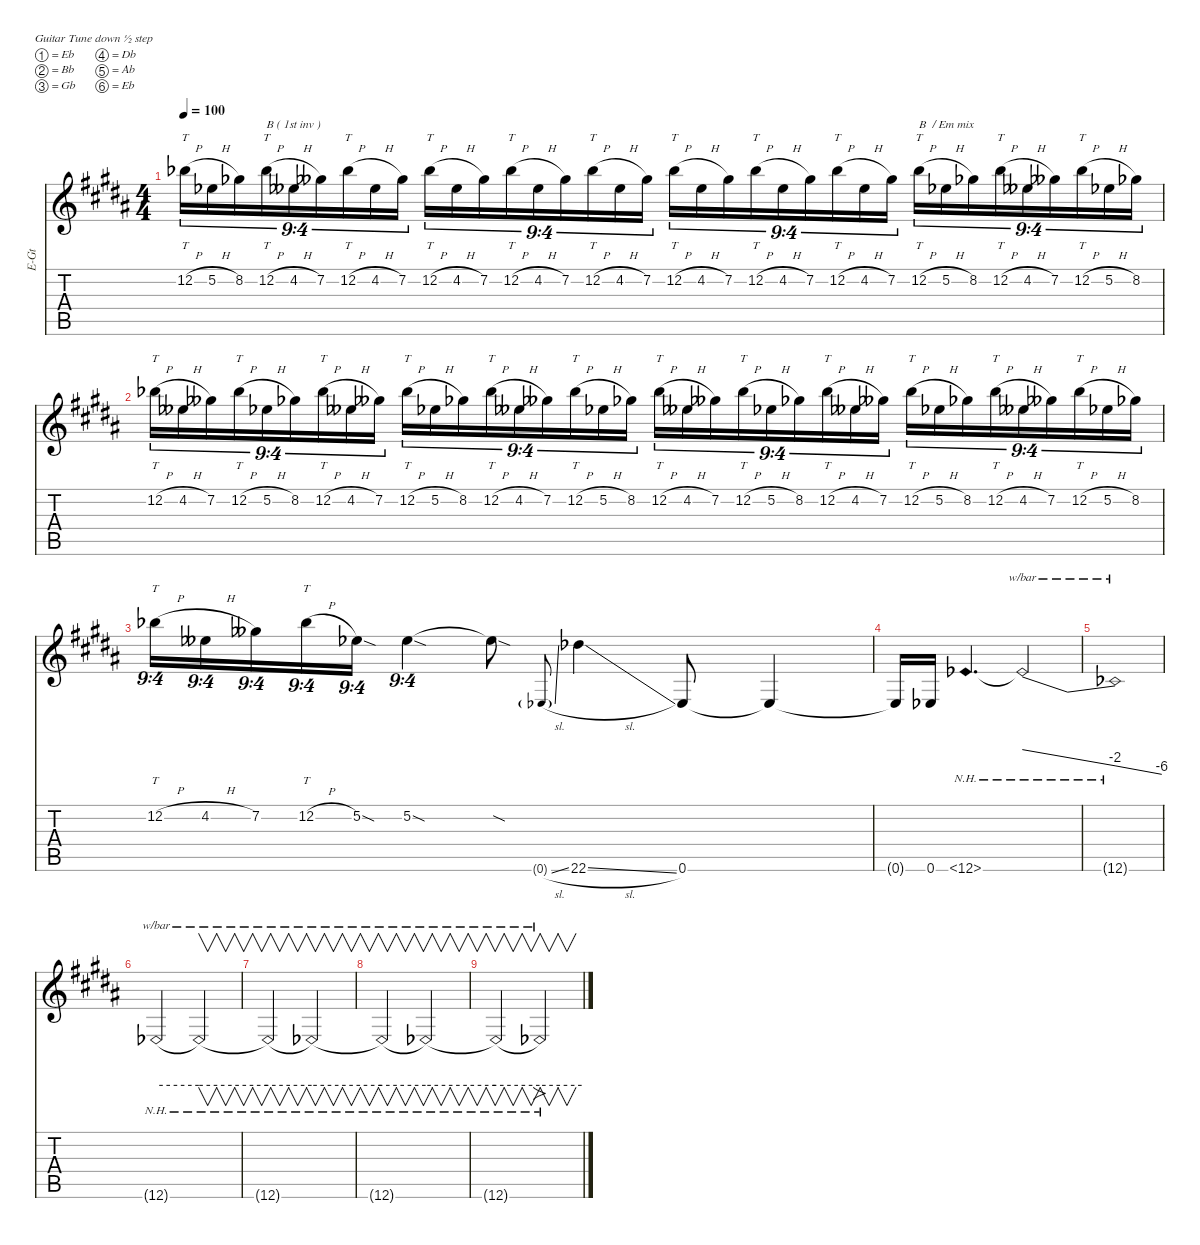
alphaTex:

\hideDynamics
\bracketExtendMode nobrackets
\otherSystemsTrackNameOrientation horizontal
\track ("Eddie" "E-Gt") {solo instrument overdrivenguitar}
\staff {score tabs}
\tuning (Eb4 Bb3 Gb3 Db3 Ab2 Eb2)
\ts (4 4)
\tempo 100
\clef g2
\ks b
12.2{h acc b}.16{tt tu (9 4) dy f beam Down} 5.2{h acc b}.16{tu (9 4) beam Down} 8.2{acc b}.16{tu (9 4) beam Down} 12.2{h acc b}.16{tt tu (9 4) txt "B ( 1st inv )" beam Down} 4.2{h acc bb}.16{tu (9 4) beam Down} 7.2{acc bb}.16{tu (9 4) beam Down} 12.2{h acc b}.16{tt tu (9 4) beam Down} 4.2{h acc bb}.16{tu (9 4) beam Down} 7.2{acc bb}.16{tu (9 4) beam Down} 12.2{h acc b}.16{tt tu (9 4) beam Down} 4.2{h acc bb}.16{tu (9 4) beam Down} 7.2{acc bb}.16{tu (9 4) beam Down} 12.2{h acc b}.16{tt tu (9 4) beam Down} 4.2{h acc bb}.16{tu (9 4) beam Down} 7.2{acc bb}.16{tu (9 4) beam Down} 12.2{h acc b}.16{tt tu (9 4) beam Down} 4.2{h acc bb}.16{tu (9 4) beam Down} 7.2{acc bb}.16{tu (9 4) beam Down} 12.2{h acc b}.16{tt tu (9 4) beam Down} 4.2{h acc bb}.16{tu (9 4) beam Down} 7.2{acc bb}.16{tu (9 4) beam Down} 12.2{h acc b}.16{tt tu (9 4) beam Down} 4.2{h acc bb}.16{tu (9 4) beam Down} 7.2{acc bb}.16{tu (9 4) beam Down} 12.2{h acc b}.16{tt tu (9 4) beam Down} 4.2{h acc bb}.16{tu (9 4) beam Down} 7.2{acc bb}.16{tu (9 4) beam Down} 12.2{h acc b}.16{tt tu (9 4) txt "B  / Em mix" beam Down} 5.2{h acc b}.16{tu (9 4) beam Down} 8.2{acc b}.16{tu (9 4) beam Down} 12.2{h acc b}.16{tt tu (9 4) beam Down} 4.2{h acc bb}.16{tu (9 4) beam Down} 7.2{acc bb}.16{tu (9 4) beam Down} 12.2{h acc b}.16{tt tu (9 4) beam Down} 5.2{h acc b}.16{tu (9 4) beam Down} 8.2{acc b}.16{tu (9 4) beam Down} |
12.2{h acc b}.16{tt tu (9 4) beam Down} 4.2{h acc bb}.16{tu (9 4) beam Down} 7.2{acc bb}.16{tu (9 4) beam Down} 12.2{h acc b}.16{tt tu (9 4) beam Down} 5.2{h acc b}.16{tu (9 4) beam Down} 8.2{acc b}.16{tu (9 4) beam Down} 12.2{h acc b}.16{tt tu (9 4) beam Down} 4.2{h acc bb}.16{tu (9 4) beam Down} 7.2{acc bb}.16{tu (9 4) beam Down} 12.2{h acc b}.16{tt tu (9 4) beam Down} 5.2{h acc b}.16{tu (9 4) beam Down} 8.2{acc b}.16{tu (9 4) beam Down} 12.2{h acc b}.16{tt tu (9 4) beam Down} 4.2{h acc bb}.16{tu (9 4) beam Down} 7.2{acc bb}.16{tu (9 4) beam Down} 12.2{h acc b}.16{tt tu (9 4) beam Down} 5.2{h acc b}.16{tu (9 4) beam Down} 8.2{acc b}.16{tu (9 4) beam Down} 12.2{h acc b}.16{tt tu (9 4) beam Down} 4.2{h acc bb}.16{tu (9 4) beam Down} 7.2{acc bb}.16{tu (9 4) beam Down} 12.2{h acc b}.16{tt tu (9 4) beam Down} 5.2{h acc b}.16{tu (9 4) beam Down} 8.2{acc b}.16{tu (9 4) beam Down} 12.2{h acc b}.16{tt tu (9 4) beam Down} 4.2{h acc bb}.16{tu (9 4) beam Down} 7.2{acc bb}.16{tu (9 4) beam Down} 12.2{h acc b}.16{tt tu (9 4) beam Down} 5.2{h acc b}.16{tu (9 4) beam Down} 8.2{acc b}.16{tu (9 4) beam Down} 12.2{h acc b}.16{tt tu (9 4) beam Down} 4.2{h acc bb}.16{tu (9 4) beam Down} 7.2{acc bb}.16{tu (9 4) beam Down} 12.2{h acc b}.16{tt tu (9 4) beam Down} 5.2{h acc b}.16{tu (9 4) beam Down} 8.2{acc b}.16{tu (9 4) beam Down} |
12.2{h acc b}.16{tt tu (9 4) beam Down} 4.2{h acc bb}.16{tu (9 4) beam Down} 7.2{acc bb}.16{tu (9 4) beam Down} 12.2{h acc b}.16{tt tu (9 4) beam Down} 5.2{sod acc b}.16{tu (9 4) beam Down} 5.2{sod acc b}.4{tu (9 4) beam Down} 5.2{sod t acc b}.8{beam Down} 0.6{sl g acc b}.8{gr onbeat beam Up} 22.6{sl acc b}.4{beam Down} 0.6{acc b}.8{beam Up} 0.6{t acc b}.4{beam Up} |
0.6{t acc b}.16{beam Up} 0.6{acc b}.16{beam Up} 12.6{nh acc b}.4{d dy ff beam Up} 12.6{nh t acc b}.2{tbe (dive default 0 0 59.4 -8) beam Up} |
12.6{nh t acc b}.1{tbe (dive default 0 -8 60 -24) beam Up} |
12.6{nh t acc b}.2{tbe (hold default 0 -24 60 -24) beam Up} 12.6{nh t acc b}.2{v tbe (hold default 0 -24 60 -24) beam Up} |
12.6{nh t acc b}.2{v tbe (hold default 0 -24 60 -24) beam Up} 12.6{nh t acc b}.2{v tbe (hold default 0 -24 60 -24) beam Up} |
12.6{nh t acc b}.2{v tbe (hold default 0 -24 60 -24) beam Up} 12.6{nh t acc b}.2{v tbe (hold default 0 -24 60 -24) beam Up} |
12.6{nh t acc b}.2{v tbe (hold default 0 -24 60 -24) dy pp beam Up} 12.6{nh t acc b}.2{fo v tbe (hold default 0 -24 60 -24) beam Up}
